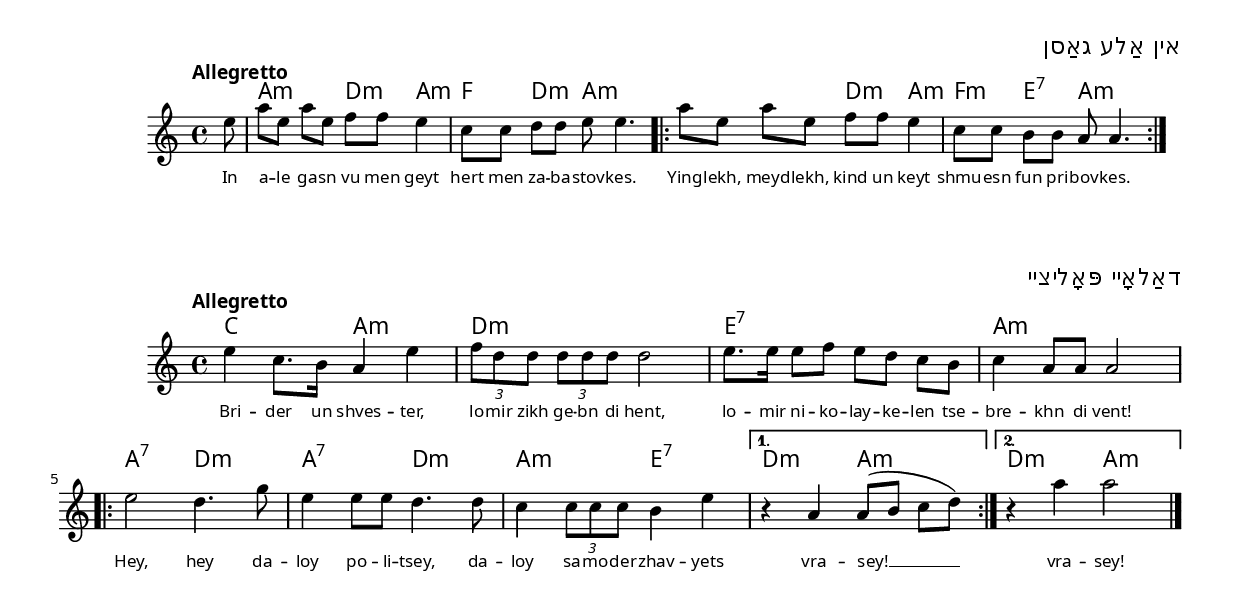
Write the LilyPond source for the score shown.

\version "2.18.2"
\language "english"
\include "../../../../templates/preamble.ly"

mel-a = \relative d'' {
  \partial 8 { e8 }
  a e a e f f e4 |
  c8 c d d e e4.
  \repeat volta 2 {
    a8 e a e f f e4 |
    c8 c b b a a4.
  }
}
mel-b = \relative d'' {
  e4 c8. b16 a4 e' |
  \tuplet 3/2 { f8 d d } \tuplet 3/2 { d d d } d2 |
  e8. e16 e8 f e d c b |
  c4 a8 a a2 |
  \repeat volta 2 {
    e'2 d4. g8 |
    e4 e8 e d4. d8 |
    c4 \tuplet 3/2 { c8 c c } b4 e |
    }
  \alternative {
    { r a, a8( b c d) | }
    { r4 a'4 a2 | }
  }  
}
      
acc-a = \chordmode {
  \partial 8 { s8 }
  a2:m d4:m a:m |
  f: d:m a2:m |
  a:m d4:m a:m |
  f:m e:7 a2:m |
}
acc-b = \chordmode {
  c: a:m |
  d1:m |
  e:7 |
  a:m |
  a2:7 d:m |
  a:7 d:m |
  a:m e:7 |
  d:m a:m |
  \once \set chordChanges = ##f d:m a:m |
}

\score {
  \header { piece = "אין אַלע גאַסן" }
  <<
    \new ChordNames {
        \acc-a

        }
    \new Staff {
      \clef treble
      \key a \minor
      \time 4/4
      \tempo Allegretto
      \new Voice = "melody" {
        \mel-a 

        }
      }
    \new Lyrics \lyricsto "melody" {
      In a -- le ga -- sn vu men geyt
      hert men za -- ba -- stov -- kes.
      Ying -- lekh, meyd -- lekh, kind un keyt
      shmu -- esn fun pri -- bov -- kes.

    }
  >>
}
\score {
  \header { piece = "דאַלאָיי פּאָליציי" }
  <<
    \new ChordNames {
      \acc-b
    }
    \new Staff {
      \clef treble
      \key a \minor
      \time 4/4
      \tempo Allegretto
      \new Voice = "melody" {
        \mel-b
        \bar "|."
      }
    }
    \new Lyrics \lyricsto "melody" {
      Bri -- der un shves -- ter,
      lo -- mir zikh ge -- bn di hent,
      lo -- mir ni -- ko -- lay -- ke -- len tse -- bre -- khn di vent!
      Hey, hey da -- loy po -- li -- tsey,
      da -- loy sa -- mo -- der -- zhav -- yets 
      vra -- sey! __ 
      vra -- sey!
    }
  >>
}
